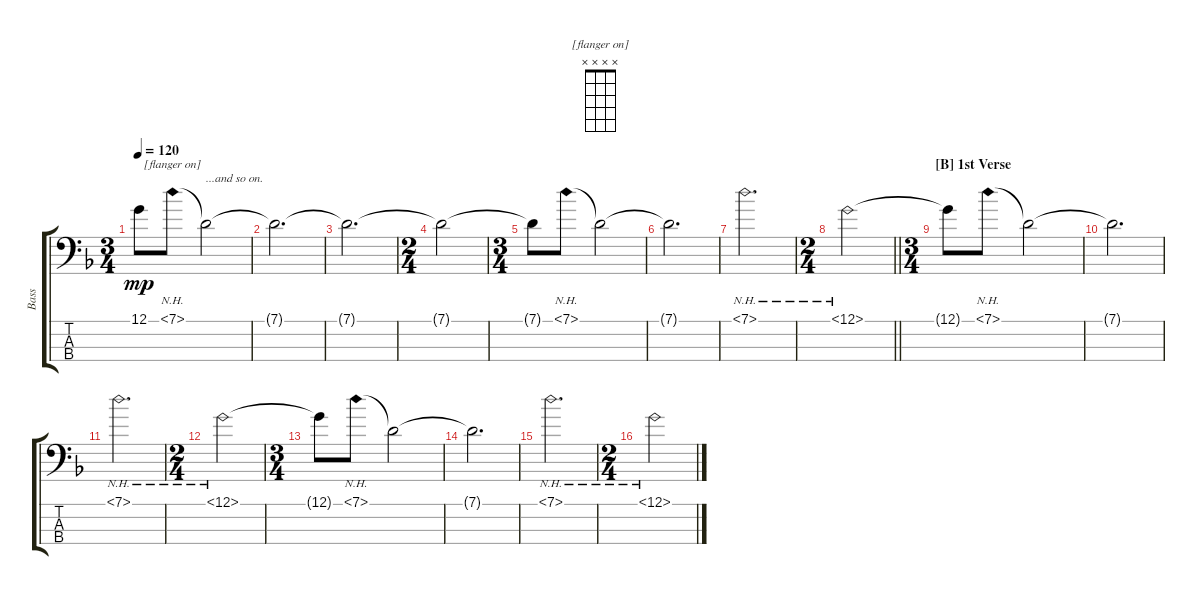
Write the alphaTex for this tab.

\track ("Bass" "Bass") {instrument electricbasspick}
\staff {score tabs}
\tuning (G2 D2 A1 D1) {hide}
\chord ("[flanger on]" x x x x)
\ts (3 4)
\tempo 120
\clef f4
\ks dminor
12.1{t}.8{dy mp} 7.1{nh}.8{ch "[flanger on]"} 7.1{t}.2{txt "...and so on."} |
7.1{t}.2{d} |
7.1{t}.2{d} |
\ts (2 4)
7.1{t}.2 |
\ts (3 4)
7.1{t}.8 7.1{nh}.8 7.1{t}.2 |
7.1{t}.2{d} |
7.1{nh}.2{d} |
\ts (2 4)
\barLineRight lightlight
12.1{nh}.2 |
\ts (3 4)
\section ("" "[B] 1st Verse")
12.1{t}.8 7.1{nh}.8 7.1{t}.2 |
7.1{t}.2{d} |
7.1{nh}.2{d} |
\ts (2 4)
12.1{nh}.2 |
\ts (3 4)
12.1{t}.8 7.1{nh}.8 7.1{t}.2 |
7.1{t}.2{d} |
7.1{nh}.2{d} |
\ts (2 4)
12.1{nh}.2
